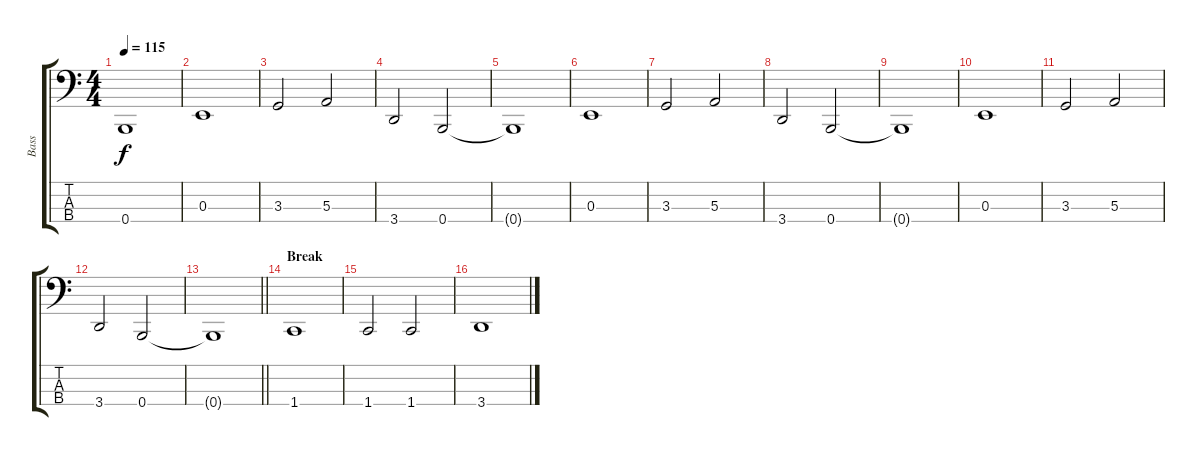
\track ("Bass" "Bass") {instrument electricbassfinger}
\staff {score tabs}
\tuning (D2 A1 E1 B0) {hide}
\ts (4 4)
\tempo 115
\clef f4
\ks c
0.4{t}.1{dy f} |
0.3.1 |
3.3.2 5.3.2 |
3.4.2 0.4.2 |
0.4{t}.1 |
0.3.1 |
3.3.2 5.3.2 |
3.4.2 0.4.2 |
0.4{t}.1 |
0.3.1 |
3.3.2 5.3.2 |
3.4.2 0.4.2 |
\barLineRight lightlight
0.4{t}.1 |
\section ("" "Break")
1.4.1 |
1.4.2 1.4.2 |
3.4.1
